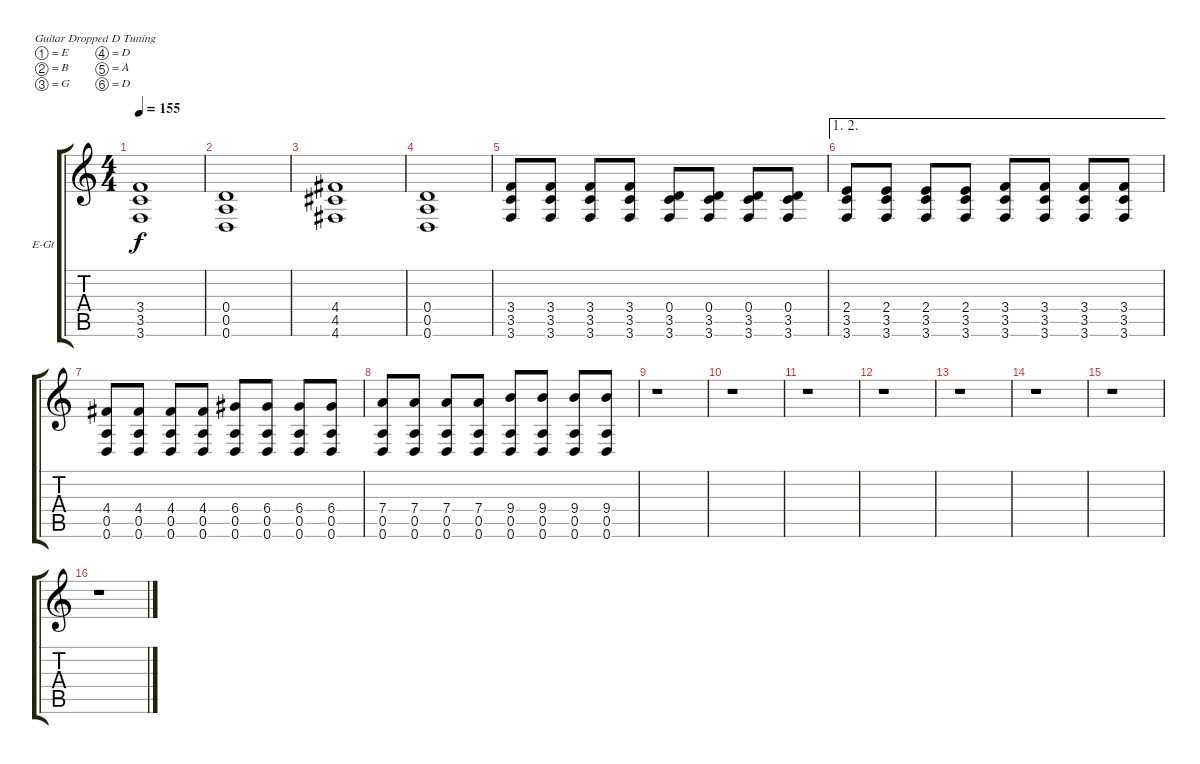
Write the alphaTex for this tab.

\bracketExtendMode groupsimilarinstruments
\firstSystemTrackNameOrientation horizontal
\otherSystemsTrackNameOrientation horizontal
\track ("Guitar 2" "E-Gt") {instrument distortionguitar}
\staff {score tabs}
\tuning (E4 B3 G3 D3 A2 D2)
\ts (4 4)
\tempo 155
\clef g2
\ks c
(3.4 3.5 3.6).1{dy f} |
(0.4 0.5 0.6).1 |
(4.4 4.5 4.6).1 |
(0.4 0.5 0.6).1 |
(3.4 3.5 3.6).8 (3.4 3.5 3.6).8 (3.4 3.5 3.6).8 (3.4 3.5 3.6).8 (0.4 3.5 3.6).8 (0.4 3.5 3.6).8 (0.4 3.5 3.6).8 (0.4 3.5 3.6).8 |
\ae (1 2)
(2.4 3.5 3.6).8 (2.4 3.5 3.6).8 (2.4 3.5 3.6).8 (2.4 3.5 3.6).8 (3.4 3.5 3.6).8 (3.4 3.5 3.6).8 (3.4 3.5 3.6).8 (3.4 3.5 3.6).8 |
(4.4 0.5 0.6).8 (4.4 0.5 0.6).8 (4.4 0.5 0.6).8 (4.4 0.5 0.6).8 (6.4 0.5 0.6).8 (6.4 0.5 0.6).8 (6.4 0.5 0.6).8 (6.4 0.5 0.6).8 |
(7.4 0.5 0.6).8 (7.4 0.5 0.6).8 (7.4 0.5 0.6).8 (7.4 0.5 0.6).8 (9.4 0.5 0.6).8 (9.4 0.5 0.6).8 (9.4 0.5 0.6).8 (9.4 0.5 0.6).8 |
r.1 |
r.1 |
r.1 |
r.1 |
r.1 |
r.1 |
r.1 |
r.1
